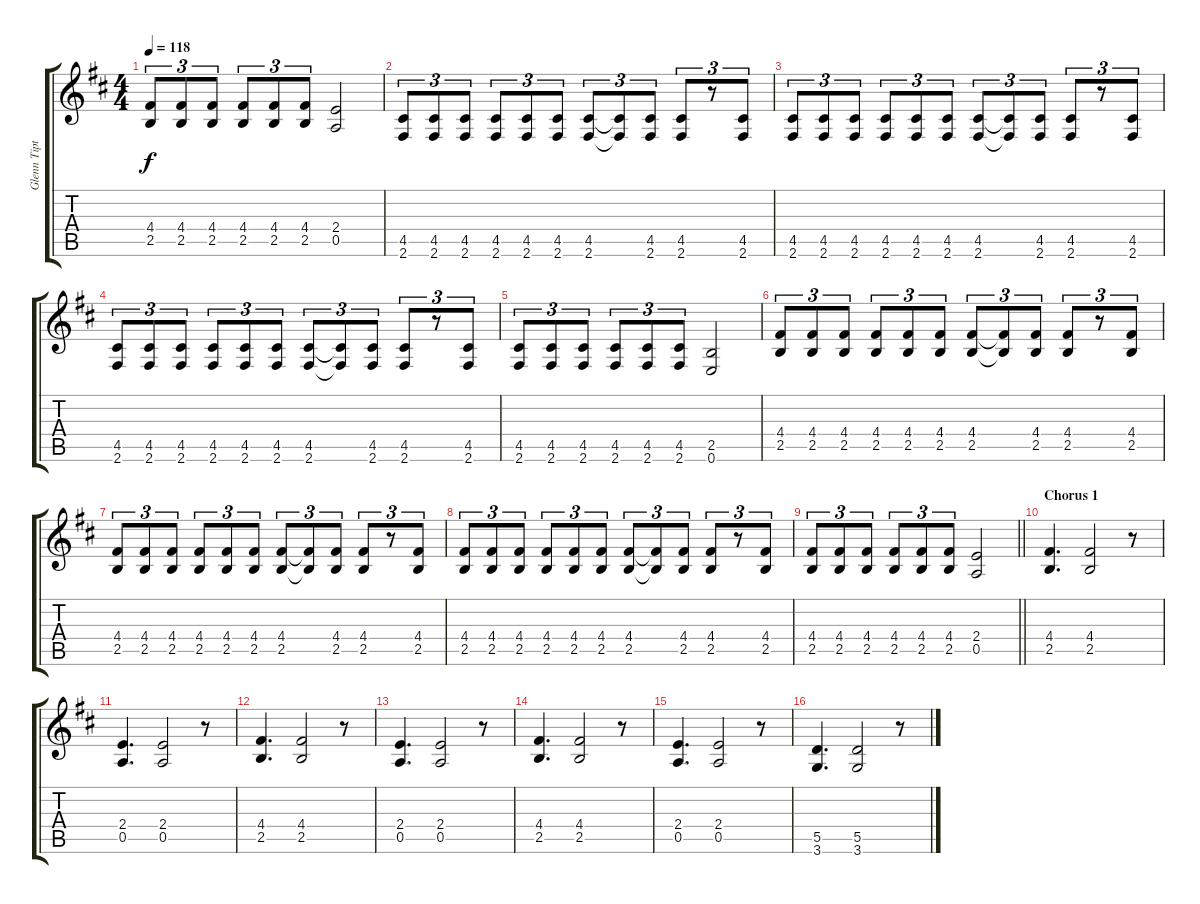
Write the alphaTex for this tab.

\track ("Glenn Tipton" "Glenn Tipt") {instrument distortionguitar}
\staff {score tabs}
\tuning (E4 B3 G3 D3 A2 E2) {hide}
\ts (4 4)
\tempo 118
\clef g2
\ks d
(4.4 2.5).8{tu (3 2) dy f} (4.4 2.5).8{tu (3 2)} (4.4 2.5).8{tu (3 2)} (4.4 2.5).8{tu (3 2)} (4.4 2.5).8{tu (3 2)} (4.4 2.5).8{tu (3 2)} (2.4 0.5).2 |
(4.5 2.6).8{tu (3 2)} (4.5 2.6).8{tu (3 2)} (4.5 2.6).8{tu (3 2)} (4.5 2.6).8{tu (3 2)} (4.5 2.6).8{tu (3 2)} (4.5 2.6).8{tu (3 2)} (4.5 2.6).8{tu (3 2)} (4.5{t} 2.6{t}).8{tu (3 2)} (4.5 2.6).8{tu (3 2)} (4.5 2.6).8{tu (3 2)} r.8{tu (3 2)} (4.5 2.6).8{tu (3 2)} |
(4.5 2.6).8{tu (3 2)} (4.5 2.6).8{tu (3 2)} (4.5 2.6).8{tu (3 2)} (4.5 2.6).8{tu (3 2)} (4.5 2.6).8{tu (3 2)} (4.5 2.6).8{tu (3 2)} (4.5 2.6).8{tu (3 2)} (4.5{t} 2.6{t}).8{tu (3 2)} (4.5 2.6).8{tu (3 2)} (4.5 2.6).8{tu (3 2)} r.8{tu (3 2)} (4.5 2.6).8{tu (3 2)} |
(4.5 2.6).8{tu (3 2)} (4.5 2.6).8{tu (3 2)} (4.5 2.6).8{tu (3 2)} (4.5 2.6).8{tu (3 2)} (4.5 2.6).8{tu (3 2)} (4.5 2.6).8{tu (3 2)} (4.5 2.6).8{tu (3 2)} (4.5{t} 2.6{t}).8{tu (3 2)} (4.5 2.6).8{tu (3 2)} (4.5 2.6).8{tu (3 2)} r.8{tu (3 2)} (4.5 2.6).8{tu (3 2)} |
(4.5 2.6).8{tu (3 2)} (4.5 2.6).8{tu (3 2)} (4.5 2.6).8{tu (3 2)} (4.5 2.6).8{tu (3 2)} (4.5 2.6).8{tu (3 2)} (4.5 2.6).8{tu (3 2)} (2.5 0.6).2 |
(4.4 2.5).8{tu (3 2)} (4.4 2.5).8{tu (3 2)} (4.4 2.5).8{tu (3 2)} (4.4 2.5).8{tu (3 2)} (4.4 2.5).8{tu (3 2)} (4.4 2.5).8{tu (3 2)} (4.4 2.5).8{tu (3 2)} (4.4{t} 2.5{t}).8{tu (3 2)} (4.4 2.5).8{tu (3 2)} (4.4 2.5).8{tu (3 2)} r.8{tu (3 2)} (4.4 2.5).8{tu (3 2)} |
(4.4 2.5).8{tu (3 2)} (4.4 2.5).8{tu (3 2)} (4.4 2.5).8{tu (3 2)} (4.4 2.5).8{tu (3 2)} (4.4 2.5).8{tu (3 2)} (4.4 2.5).8{tu (3 2)} (4.4 2.5).8{tu (3 2)} (4.4{t} 2.5{t}).8{tu (3 2)} (4.4 2.5).8{tu (3 2)} (4.4 2.5).8{tu (3 2)} r.8{tu (3 2)} (4.4 2.5).8{tu (3 2)} |
(4.4 2.5).8{tu (3 2)} (4.4 2.5).8{tu (3 2)} (4.4 2.5).8{tu (3 2)} (4.4 2.5).8{tu (3 2)} (4.4 2.5).8{tu (3 2)} (4.4 2.5).8{tu (3 2)} (4.4 2.5).8{tu (3 2)} (4.4{t} 2.5{t}).8{tu (3 2)} (4.4 2.5).8{tu (3 2)} (4.4 2.5).8{tu (3 2)} r.8{tu (3 2)} (4.4 2.5).8{tu (3 2)} |
\barLineRight lightlight
(4.4 2.5).8{tu (3 2)} (4.4 2.5).8{tu (3 2)} (4.4 2.5).8{tu (3 2)} (4.4 2.5).8{tu (3 2)} (4.4 2.5).8{tu (3 2)} (4.4 2.5).8{tu (3 2)} (2.4 0.5).2 |
\section ("" "Chorus 1")
(4.4 2.5).4{d} (4.4 2.5).2 r.8 |
(2.4 0.5).4{d} (2.4 0.5).2 r.8 |
(4.4 2.5).4{d} (4.4 2.5).2 r.8 |
(2.4 0.5).4{d} (2.4 0.5).2 r.8 |
(4.4 2.5).4{d} (4.4 2.5).2 r.8 |
(2.4 0.5).4{d} (2.4 0.5).2 r.8 |
(5.5 3.6).4{d} (5.5 3.6).2 r.8
